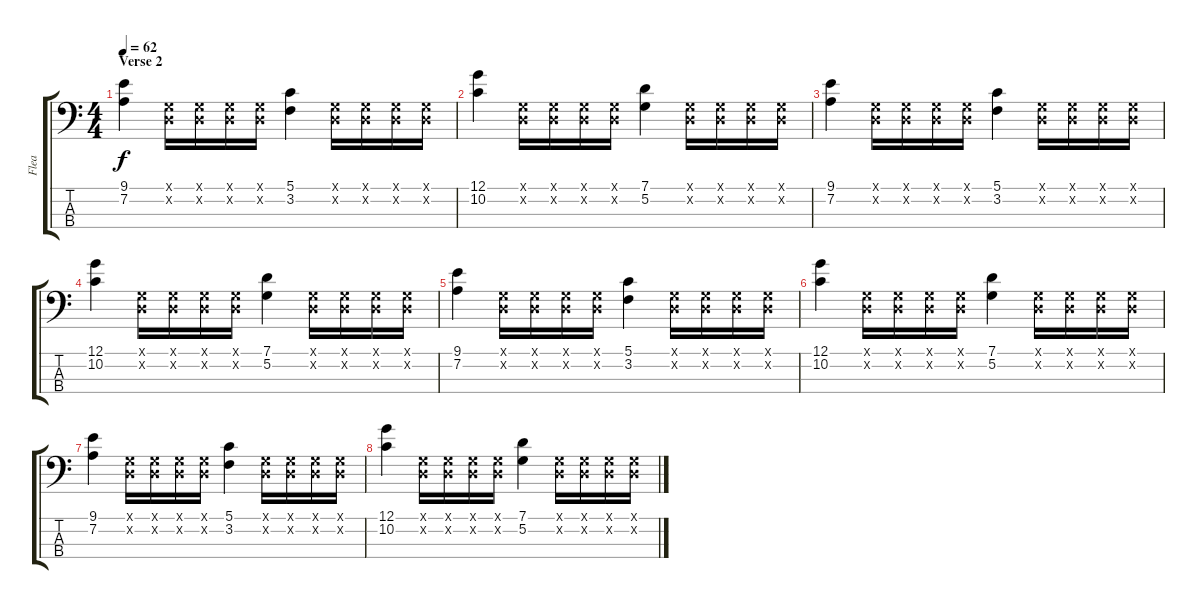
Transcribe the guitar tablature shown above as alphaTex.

\track ("Flea" "Flea") {instrument electricbasspick}
\staff {score tabs}
\tuning (G2 D2 A1 E1) {hide}
\ts (4 4)
\section ("" "Verse 2")
\tempo 62
\clef f4
\ks c
(9.1 7.2).4{dy f} (0.1{x} 0.2{x}).16 (0.1{x} 0.2{x}).16 (0.1{x} 0.2{x}).16 (0.1{x} 0.2{x}).16 (5.1 3.2).4 (0.1{x} 0.2{x}).16 (0.1{x} 0.2{x}).16 (0.1{x} 0.2{x}).16 (0.1{x} 0.2{x}).16 |
(12.1 10.2).4 (0.1{x} 0.2{x}).16 (0.1{x} 0.2{x}).16 (0.1{x} 0.2{x}).16 (0.1{x} 0.2{x}).16 (7.1 5.2).4 (0.1{x} 0.2{x}).16 (0.1{x} 0.2{x}).16 (0.1{x} 0.2{x}).16 (0.1{x} 0.2{x}).16 |
(9.1 7.2).4 (0.1{x} 0.2{x}).16 (0.1{x} 0.2{x}).16 (0.1{x} 0.2{x}).16 (0.1{x} 0.2{x}).16 (5.1 3.2).4 (0.1{x} 0.2{x}).16 (0.1{x} 0.2{x}).16 (0.1{x} 0.2{x}).16 (0.1{x} 0.2{x}).16 |
(12.1 10.2).4 (0.1{x} 0.2{x}).16 (0.1{x} 0.2{x}).16 (0.1{x} 0.2{x}).16 (0.1{x} 0.2{x}).16 (7.1 5.2).4 (0.1{x} 0.2{x}).16 (0.1{x} 0.2{x}).16 (0.1{x} 0.2{x}).16 (0.1{x} 0.2{x}).16 |
(9.1 7.2).4 (0.1{x} 0.2{x}).16 (0.1{x} 0.2{x}).16 (0.1{x} 0.2{x}).16 (0.1{x} 0.2{x}).16 (5.1 3.2).4 (0.1{x} 0.2{x}).16 (0.1{x} 0.2{x}).16 (0.1{x} 0.2{x}).16 (0.1{x} 0.2{x}).16 |
(12.1 10.2).4 (0.1{x} 0.2{x}).16 (0.1{x} 0.2{x}).16 (0.1{x} 0.2{x}).16 (0.1{x} 0.2{x}).16 (7.1 5.2).4 (0.1{x} 0.2{x}).16 (0.1{x} 0.2{x}).16 (0.1{x} 0.2{x}).16 (0.1{x} 0.2{x}).16 |
(9.1 7.2).4 (0.1{x} 0.2{x}).16 (0.1{x} 0.2{x}).16 (0.1{x} 0.2{x}).16 (0.1{x} 0.2{x}).16 (5.1 3.2).4 (0.1{x} 0.2{x}).16 (0.1{x} 0.2{x}).16 (0.1{x} 0.2{x}).16 (0.1{x} 0.2{x}).16 |
(12.1 10.2).4 (0.1{x} 0.2{x}).16 (0.1{x} 0.2{x}).16 (0.1{x} 0.2{x}).16 (0.1{x} 0.2{x}).16 (7.1 5.2).4 (0.1{x} 0.2{x}).16 (0.1{x} 0.2{x}).16 (0.1{x} 0.2{x}).16 (0.1{x} 0.2{x}).16
